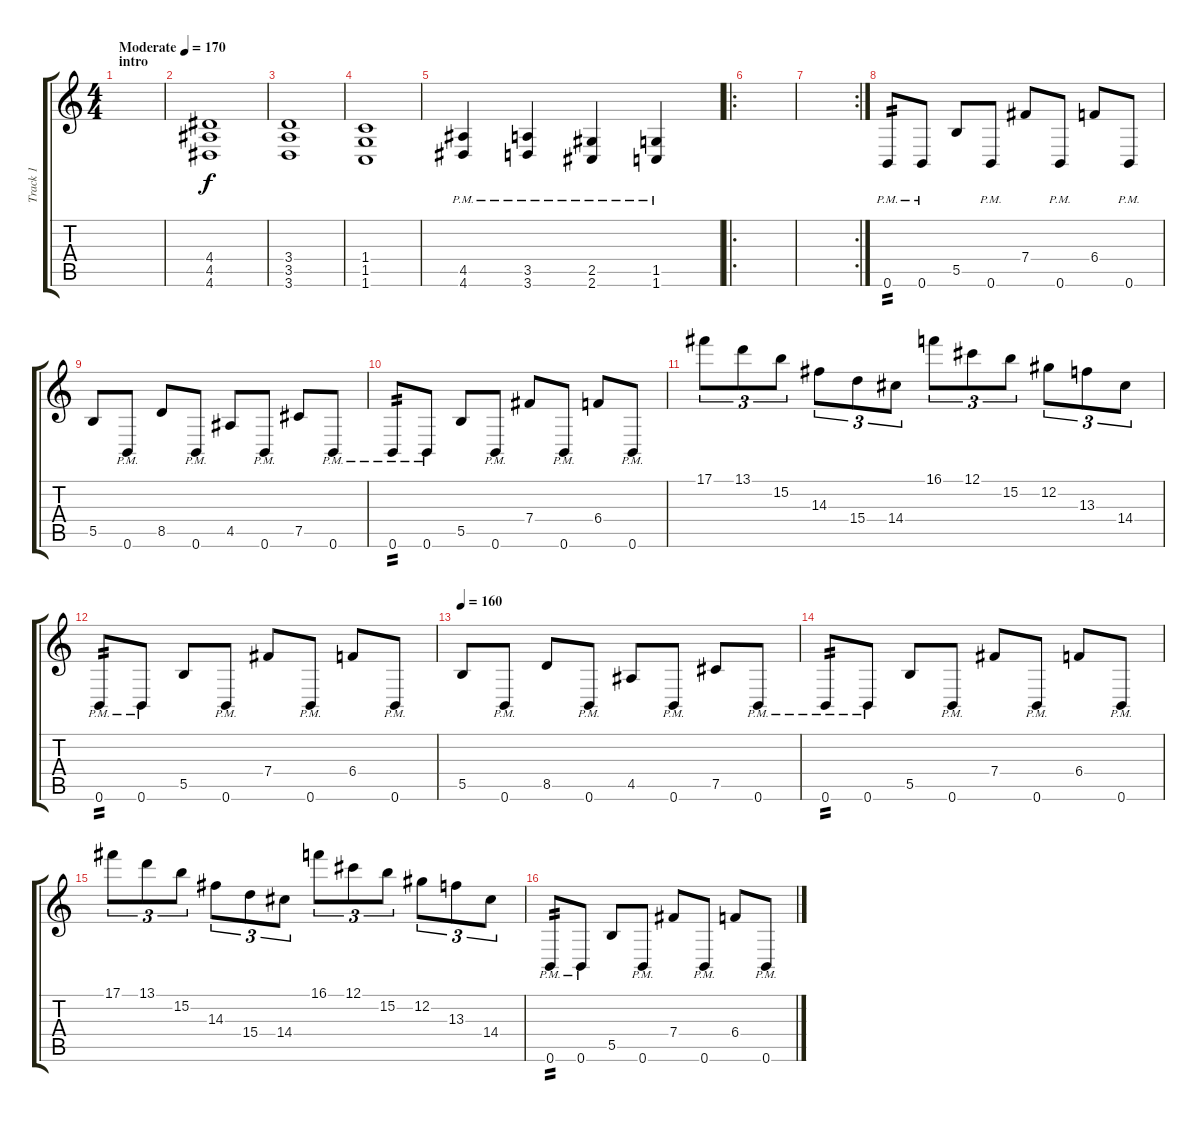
\track ("Track 1" "Track 1") {instrument overdrivenguitar}
\staff {score tabs}
\tuning (Db4 Ab3 E3 B2 Gb2 B1) {hide}
\ts (4 4)
\section ("" "intro")
\tempo (170 "Moderate")
\clef g2
\ks c
|
(4.4 4.5 4.6).1 |
(3.4 3.5 3.6).1 |
(1.4 1.5 1.6).1 |
(4.5{pm} 4.6{pm}).4 (3.5{pm} 3.6{pm}).4 (2.5{pm} 2.6{pm}).4 (1.5{pm} 1.6{pm}).4 |
\ro
|
\rc 2
|
0.6{pm}.8{tp 2} 0.6{pm}.8 5.5.8 0.6{pm}.8 7.4.8 0.6{pm}.8 6.4.8 0.6{pm}.8 |
5.5.8 0.6{pm}.8 8.5.8 0.6{pm}.8 4.5.8 0.6{pm}.8 7.5.8 0.6{pm}.8 |
0.6{pm}.8{tp 2} 0.6{pm}.8 5.5.8 0.6{pm}.8 7.4.8 0.6{pm}.8 6.4.8 0.6{pm}.8 |
17.1.8{tu (3 2)} 13.1.8{tu (3 2)} 15.2.8{tu (3 2)} 14.3.8{tu (3 2)} 15.4.8{tu (3 2)} 14.4.8{tu (3 2)} 16.1.8{tu (3 2)} 12.1.8{tu (3 2)} 15.2.8{tu (3 2)} 12.2.8{tu (3 2)} 13.3.8{tu (3 2)} 14.4.8{tu (3 2)} |
0.6{pm}.8{tp 2} 0.6{pm}.8 5.5.8 0.6{pm}.8 7.4.8 0.6{pm}.8 6.4.8 0.6{pm}.8 |
\tempo 160
5.5.8 0.6{pm}.8 8.5.8 0.6{pm}.8 4.5.8 0.6{pm}.8 7.5.8 0.6{pm}.8 |
0.6{pm}.8{tp 2} 0.6{pm}.8 5.5.8 0.6{pm}.8 7.4.8 0.6{pm}.8 6.4.8 0.6{pm}.8 |
17.1.8{tu (3 2)} 13.1.8{tu (3 2)} 15.2.8{tu (3 2)} 14.3.8{tu (3 2)} 15.4.8{tu (3 2)} 14.4.8{tu (3 2)} 16.1.8{tu (3 2)} 12.1.8{tu (3 2)} 15.2.8{tu (3 2)} 12.2.8{tu (3 2)} 13.3.8{tu (3 2)} 14.4.8{tu (3 2)} |
0.6{pm}.8{tp 2} 0.6{pm}.8 5.5.8 0.6{pm}.8 7.4.8 0.6{pm}.8 6.4.8 0.6{pm}.8
